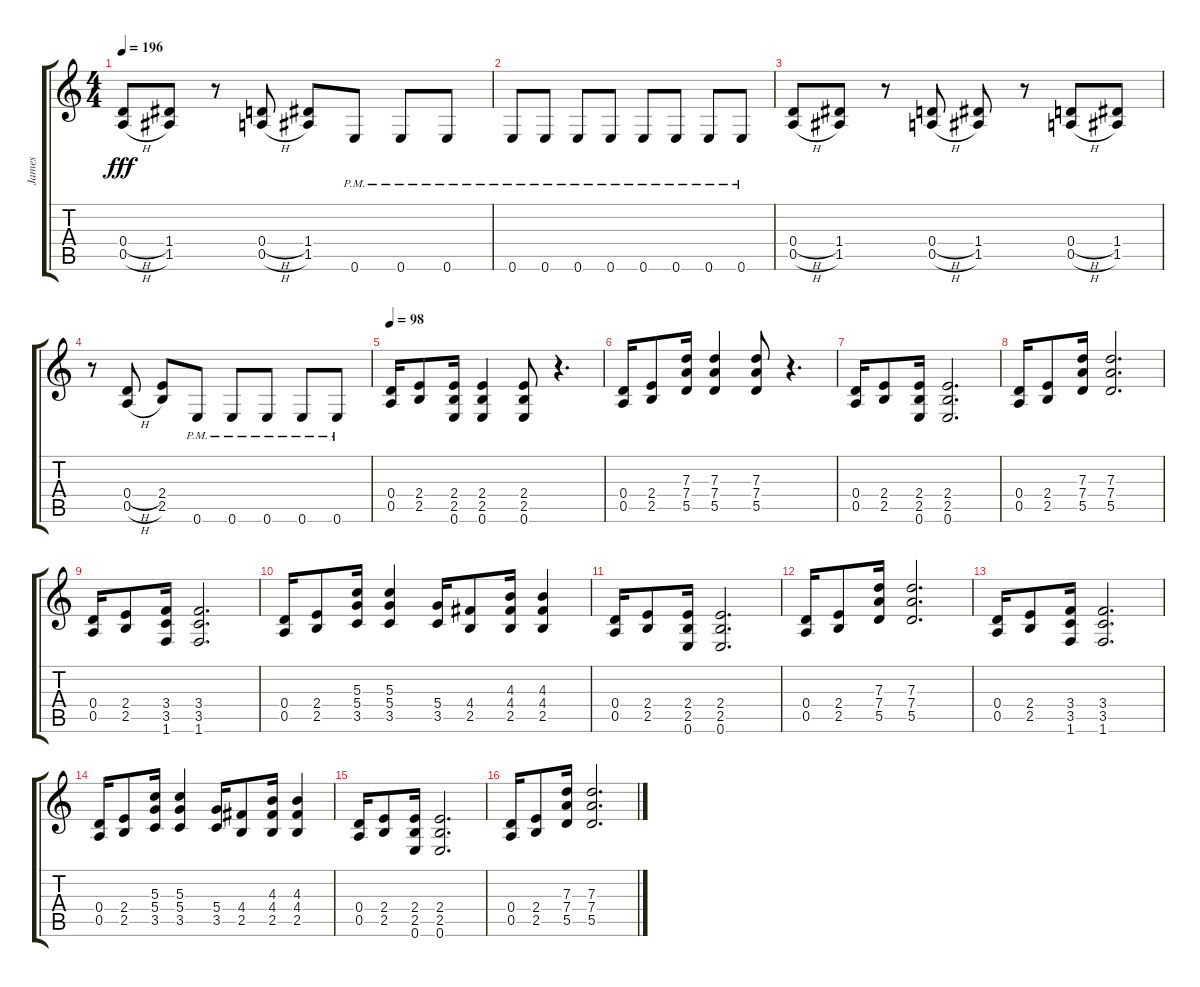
\track ("James" "James") {instrument electricguitarclean}
\staff {score tabs}
\tuning (E4 B3 G3 D3 A2 E2) {hide}
\ts (4 4)
\tempo 196
\clef g2
\ks c
(0.4{h} 0.5{h}).8{dy fff} (1.4 1.5).8 r.8 (0.4{h} 0.5{h}).8 (1.4 1.5).8 0.6{pm}.8 0.6{pm}.8 0.6{pm}.8 |
0.6{pm}.8 0.6{pm}.8 0.6{pm}.8 0.6{pm}.8 0.6{pm}.8 0.6{pm}.8 0.6{pm}.8 0.6{pm}.8 |
(0.4{h} 0.5{h}).8 (1.4 1.5).8 r.8 (0.4{h} 0.5{h}).8 (1.4 1.5).8 r.8 (0.4{h} 0.5{h}).8 (1.4 1.5).8 |
r.8 (0.4{h} 0.5{h}).8 (2.4 2.5).8 0.6{pm}.8 0.6{pm}.8 0.6{pm}.8 0.6{pm}.8 0.6{pm}.8 |
\tempo 98
(0.4 0.5).16 (2.4 2.5).8 (2.4 2.5 0.6).16 (2.4 2.5 0.6).4 (2.4 2.5 0.6).8 r.4{d} |
(0.4 0.5).16 (2.4 2.5).8 (7.3 7.4 5.5).16 (7.3 7.4 5.5).4 (7.3 7.4 5.5).8 r.4{d} |
(0.4 0.5).16 (2.4 2.5).8 (2.4 2.5 0.6).16 (2.4 2.5 0.6).2{d} |
(0.4 0.5).16 (2.4 2.5).8 (7.3 7.4 5.5).16 (7.3 7.4 5.5).2{d} |
(0.4 0.5).16 (2.4 2.5).8 (3.4 3.5 1.6).16 (3.4 3.5 1.6).2{d} |
(0.4 0.5).16 (2.4 2.5).8 (5.3 5.4 3.5).16 (5.3 5.4 3.5).4 (5.4 3.5).16 (4.4 2.5).8 (4.3 4.4 2.5).16 (4.3 4.4 2.5).4 |
(0.4 0.5).16 (2.4 2.5).8 (2.4 2.5 0.6).16 (2.4 2.5 0.6).2{d} |
(0.4 0.5).16 (2.4 2.5).8 (7.3 7.4 5.5).16 (7.3 7.4 5.5).2{d} |
(0.4 0.5).16 (2.4 2.5).8 (3.4 3.5 1.6).16 (3.4 3.5 1.6).2{d} |
(0.4 0.5).16 (2.4 2.5).8 (5.3 5.4 3.5).16 (5.3 5.4 3.5).4 (5.4 3.5).16 (4.4 2.5).8 (4.3 4.4 2.5).16 (4.3 4.4 2.5).4 |
(0.4 0.5).16 (2.4 2.5).8 (2.4 2.5 0.6).16 (2.4 2.5 0.6).2{d} |
(0.4 0.5).16 (2.4 2.5).8 (7.3 7.4 5.5).16 (7.3 7.4 5.5).2{d}
